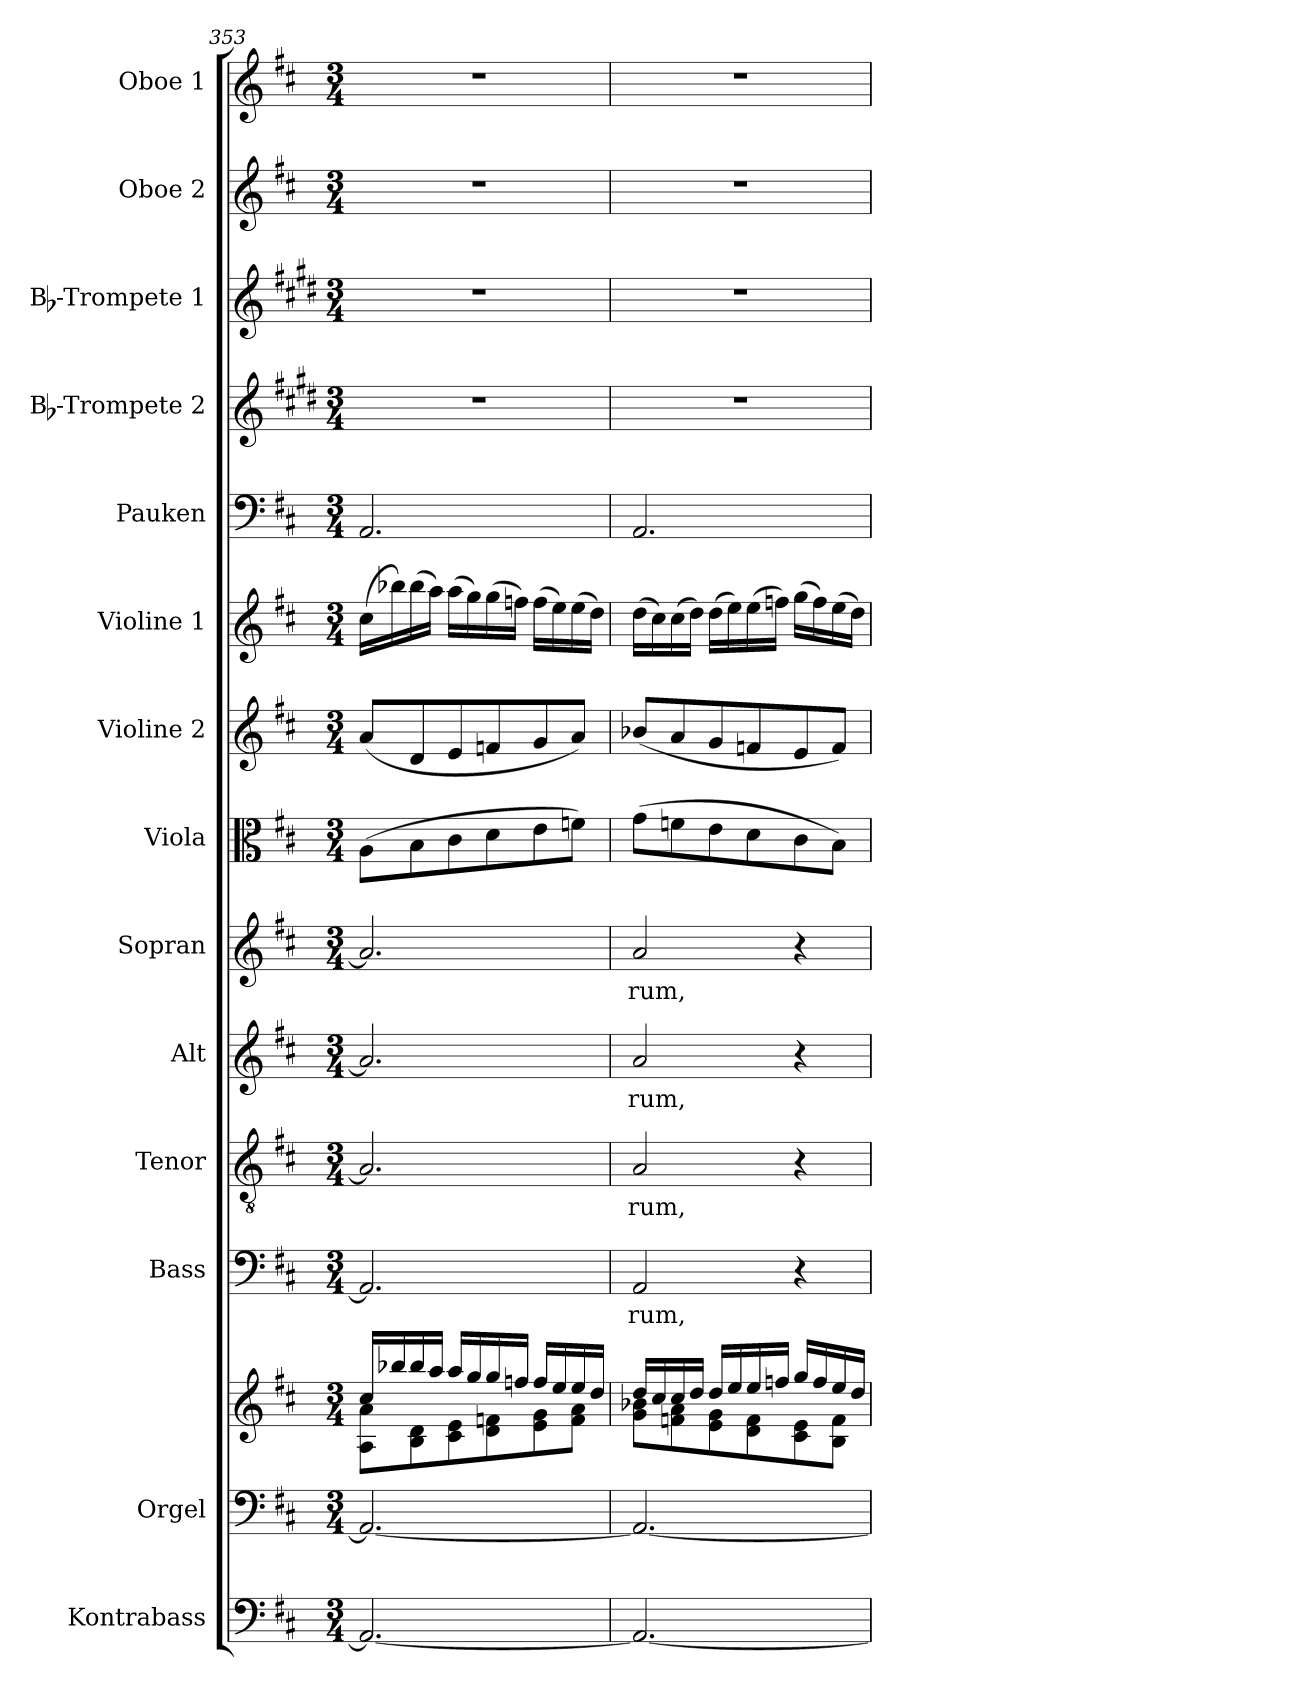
**kern	**kern	**kern	**kern	**text	**kern	**text	**kern	**text	**kern	**text	**kern	**kern	**kern	**kern	**kern	**kern	**kern	**kern
*part14	*part13	*part13	*part12	*part12	*part11	*part11	*part10	*part10	*part9	*part9	*part8	*part7	*part6	*part5	*part4	*part3	*part2	*part1
*staff15	*staff14	*staff13	*staff12	*staff12	*staff11	*staff11	*staff10	*staff10	*staff9	*staff9	*staff8	*staff7	*staff6	*staff5	*staff4	*staff3	*staff2	*staff1
*I"Kontrabass	*I"Orgel	*	*I"Bass	*	*I"Tenor	*	*I"Alt	*	*I"Sopran	*	*I"Viola	*I"Violine 2	*I"Violine 1	*I"Pauken	*I"Bb-Trompete 2	*I"Bb-Trompete 1	*I"Oboe 2	*I"Oboe 1
*I'Kb.	*I'Org.	*	*I'B.	*	*I'T.	*	*I'A.	*	*I'S.	*	*I'Vla.	*I'Vl. 2	*I'Vl. 1	*I'Pk.	*I'Bb Trp. 2	*I'Bb Trp. 1	*I'Ob. 2	*I'Ob. 1
!!LO:PB:g=z
*clefF4	*clefF4	*clefG2	*clefF4	*	*clefGv2	*	*clefG2	*	*clefG2	*	*clefC3	*clefG2	*clefG2	*clefF4	*clefG2	*clefG2	*clefG2	*clefG2
*ITrd7c12	*	*	*	*	*	*	*	*	*	*	*	*	*	*	*ITrd1c2	*ITrd1c2	*	*
*k[f#c#]	*k[f#c#]	*k[f#c#]	*k[f#c#]	*	*k[f#c#]	*	*k[f#c#]	*	*k[f#c#]	*	*k[f#c#]	*k[f#c#]	*k[f#c#]	*k[f#c#]	*k[f#c#]	*k[f#c#]	*k[f#c#]	*k[f#c#]
*D:	*D:	*D:	*D:	*	*D:	*	*D:	*	*D:	*	*D:	*D:	*D:	*D:	*D:	*D:	*D:	*D:
*M3/4	*M3/4	*M3/4	*M3/4	*	*M3/4	*	*M3/4	*	*M3/4	*	*M3/4	*M3/4	*M3/4	*M3/4	*M3/4	*M3/4	*M3/4	*M3/4
=353	=353	=353	=353	=353	=353	=353	=353	=353	=353	=353	=353	=353	=353	=353	=353	=353	=353	=353
*	*	*^	*	*	*	*	*	*	*	*	*	*	*	*	*	*	*	*
2.AAA/_	2.AA/_	16cc#/LL	8A\ 8a\L	2.AA/]	.	2.A/]	.	2.a/]	.	2.a/]	.	(>8A\L	(<8a/L	(>16cc#\LL	2.AA/	2.r	2.r	2.r	2.r
.	.	16bb-X/	.	.	.	.	.	.	.	.	.	.	.	16bb-X\)	.	.	.	.	.
.	.	16bb-/	8B\ 8d\	.	.	.	.	.	.	.	.	8B\	8d/	(>16bb-\	.	.	.	.	.
.	.	16aa/JJ	.	.	.	.	.	.	.	.	.	.	.	16aa\JJ)	.	.	.	.	.
.	.	16aa/LL	8c#\ 8e\	.	.	.	.	.	.	.	.	8c#\	8e/	(>16aa\LL	.	.	.	.	.
.	.	16gg/	.	.	.	.	.	.	.	.	.	.	.	16gg\)	.	.	.	.	.
.	.	16gg/	8d\ 8fn\	.	.	.	.	.	.	.	.	8d\	8fn/	(>16gg\	.	.	.	.	.
.	.	16ffn/JJ	.	.	.	.	.	.	.	.	.	.	.	16ffn\JJ)	.	.	.	.	.
.	.	16ff/LL	8e\ 8g\	.	.	.	.	.	.	.	.	8e\	8g/	(>16ff\LL	.	.	.	.	.
.	.	16ee/	.	.	.	.	.	.	.	.	.	.	.	16ee\)	.	.	.	.	.
.	.	16ee/	8f\ 8a\J	.	.	.	.	.	.	.	.	8fn\J)	8a/J)	(>16ee\	.	.	.	.	.
.	.	16dd/JJ	.	.	.	.	.	.	.	.	.	.	.	16dd\JJ)	.	.	.	.	.
=354	=354	=354	=354	=354	=354	=354	=354	=354	=354	=354	=354	=354	=354	=354	=354	=354	=354	=354	=354
!	!	!	!	!	!LO:LY:b	!	!LO:LY:b	!	!LO:LY:b	!	!LO:LY:b	!	!	!	!	!	!	!	!
2.AAA/_	2.AA/_	16dd/LL	8g\ 8b-X\L	2AA/	-rum,	2A/	-rum,	2a/	-rum,	2a/	-rum,	(>8g\L	(<8b-X/L	(>16dd\LL	2.AA/	2.r	2.r	2.r	2.r
.	.	16cc#/	.	.	.	.	.	.	.	.	.	.	.	16cc#\)	.	.	.	.	.
.	.	16cc#/	8fn\ 8a\	.	.	.	.	.	.	.	.	8fn\	8a/	(>16cc#\	.	.	.	.	.
.	.	16dd/JJ	.	.	.	.	.	.	.	.	.	.	.	16dd\JJ)	.	.	.	.	.
.	.	16dd/LL	8e\ 8g\	.	.	.	.	.	.	.	.	8e\	8g/	(>16dd\LL	.	.	.	.	.
.	.	16ee/	.	.	.	.	.	.	.	.	.	.	.	16ee\)	.	.	.	.	.
.	.	16ee/	8d\ 8f\	.	.	.	.	.	.	.	.	8d\	8fn/	(>16ee\	.	.	.	.	.
.	.	16ffn/JJ	.	.	.	.	.	.	.	.	.	.	.	16ffn\JJ)	.	.	.	.	.
.	.	16gg/LL	8c#\ 8e\	4r	.	4r	.	4r	.	4r	.	8c#\	8e/	(>16gg\LL	.	.	.	.	.
.	.	16ff/	.	.	.	.	.	.	.	.	.	.	.	16ff\)	.	.	.	.	.
.	.	16ee/	8B\ 8f\J	.	.	.	.	.	.	.	.	8B\J)	8f/J)	(>16ee\	.	.	.	.	.
.	.	16dd/JJ	.	.	.	.	.	.	.	.	.	.	.	16dd\JJ)	.	.	.	.	.
*	*	*v	*v	*	*	*	*	*	*	*	*	*	*	*	*	*	*	*	*
=	=	=	=	=	=	=	=	=	=	=	=	=	=	=	=	=	=	=
*-	*-	*-	*-	*-	*-	*-	*-	*-	*-	*-	*-	*-	*-	*-	*-	*-	*-	*-
